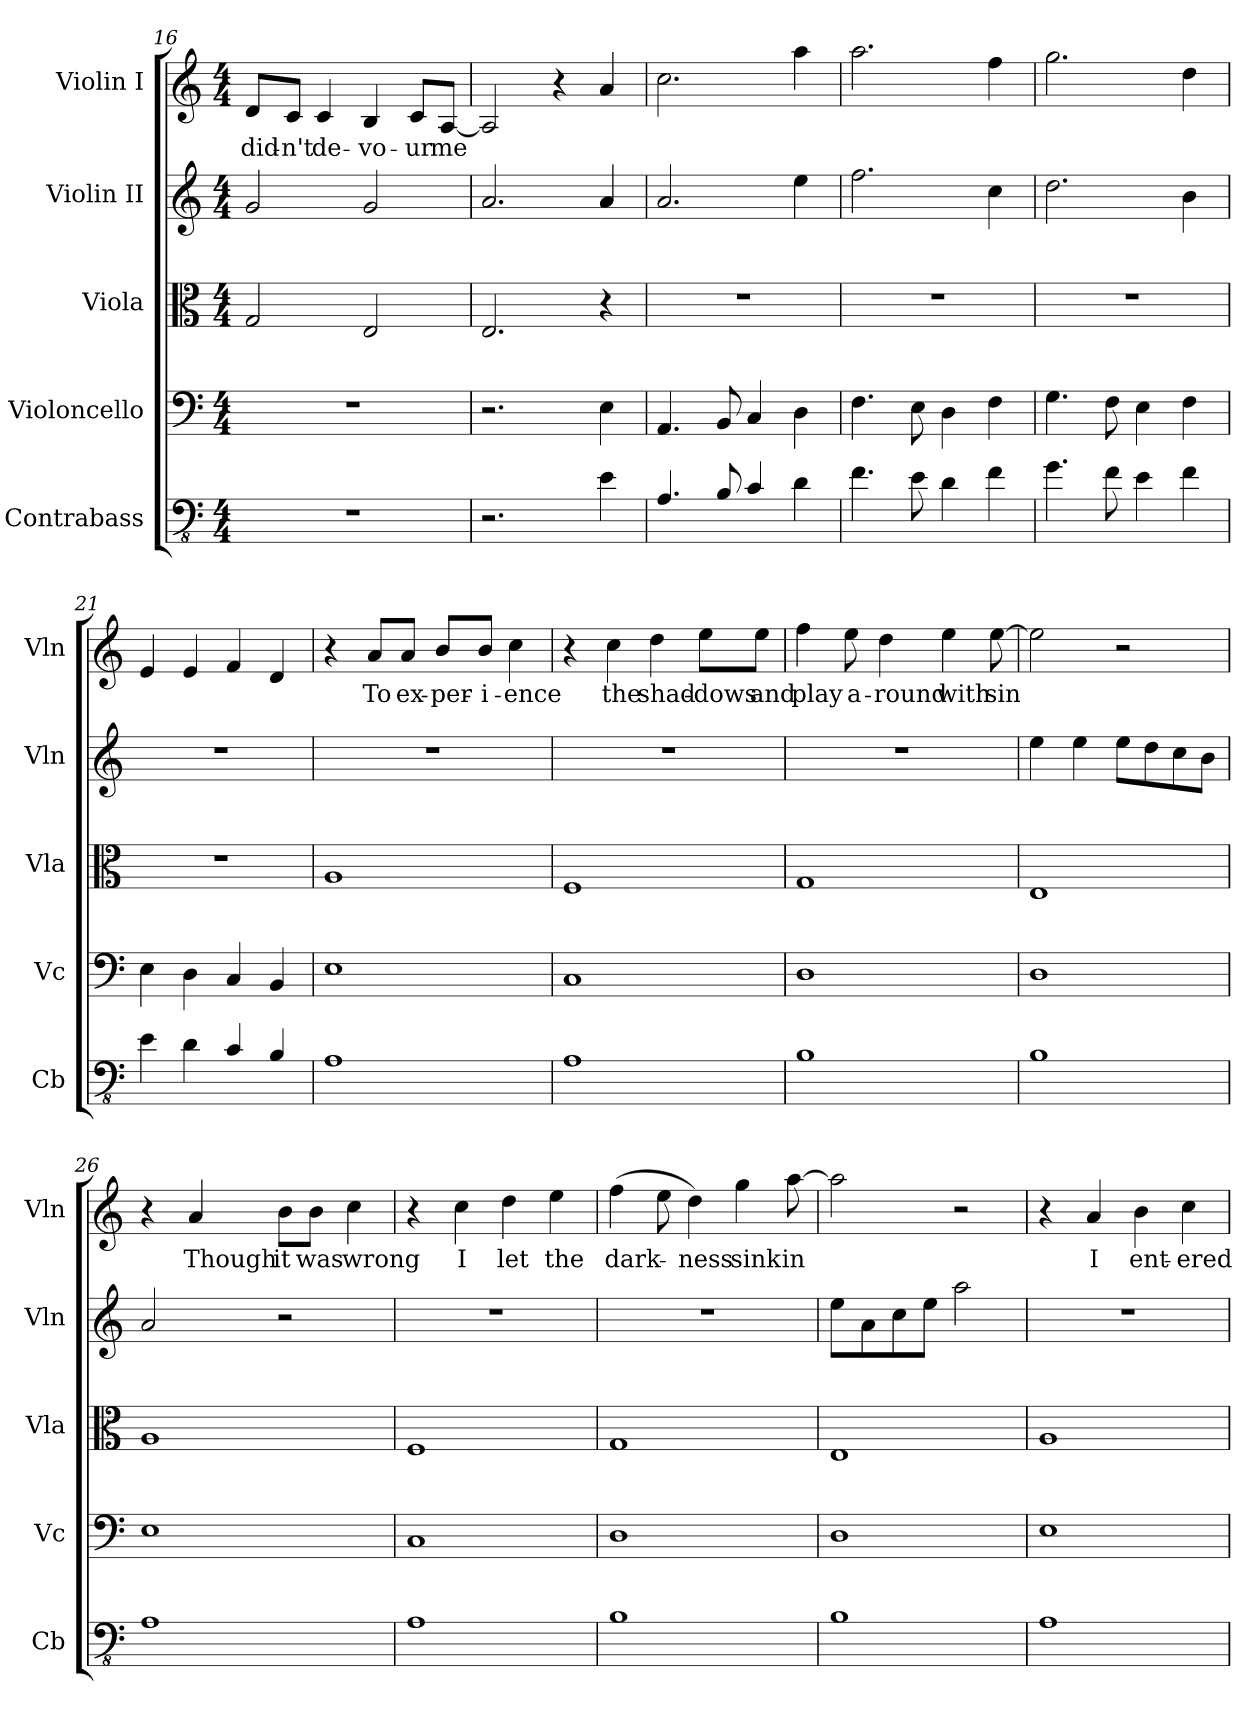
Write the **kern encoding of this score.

**kern	**kern	**kern	**kern	**kern	**text
*part5	*part4	*part3	*part2	*part1	*part1
*staff5	*staff4	*staff3	*staff2	*staff1	*staff1
*I"Contrabass	*I"Violoncello	*I"Viola	*I"Violin II	*I"Violin I	*
*I'Cb	*I'Vc	*I'Vla	*I'Vln	*I'Vln	*
*clefFv4	*clefF4	*clefC3	*clefG2	*clefG2	*
*ITrd7c12	*	*	*	*	*
*k[]	*k[]	*k[]	*k[]	*k[]	*
*M4/4	*M4/4	*M4/4	*M4/4	*M4/4	*
=16	=16	=16	=16	=16	=16
1r	1r	2G/	2g/	8d/L	did-
.	.	.	.	8c/J	-n't
.	.	.	.	4c/	de-
.	.	2E/	2g/	4B/	-vo-
.	.	.	.	8c/L	-ur
.	.	.	.	[8A/J	me
=17	=17	=17	=17	=17	=17
2.r	2.r	2.E/	2.a/	2A/]	.
.	.	.	.	4r	.
4EE\	4E\	4r	4a/	4a/	.
=18	=18	=18	=18	=18	=18
4.AAA/	4.AA/	1r	2.a/	2.cc\	.
8BBB/	8BB/	.	.	.	.
4CC/	4C/	.	.	.	.
4DD\	4D\	.	4ee\	4aa\	.
!!LO:PB:g=z
=19	=19	=19	=19	=19	=19
4.FF\	4.F\	1r	2.ff\	2.aa\	.
8EE\	8E\	.	.	.	.
4DD\	4D\	.	.	.	.
4FF\	4F\	.	4cc\	4ff\	.
=20	=20	=20	=20	=20	=20
4.GG\	4.G\	1r	2.dd\	2.gg\	.
8FF\	8F\	.	.	.	.
4EE\	4E\	.	.	.	.
4FF\	4F\	.	4b\	4dd\	.
=21	=21	=21	=21	=21	=21
4EE\	4E\	1r	1r	4e/	.
4DD\	4D\	.	.	4e/	.
4CC/	4C/	.	.	4f/	.
4BBB/	4BB/	.	.	4d/	.
=22	=22	=22	=22	=22	=22
1AAA	1E	1A	1r	4r	.
.	.	.	.	8a/L	To
.	.	.	.	8a/J	ex-
.	.	.	.	8b/L	-per-
.	.	.	.	8b/J	-i-
.	.	.	.	4cc\	-ence
=23	=23	=23	=23	=23	=23
1AAA	1C	1F	1r	4r	.
.	.	.	.	4cc\	the
.	.	.	.	4dd\	shad-
.	.	.	.	8ee\L	-dows
.	.	.	.	8ee\J	and
=24	=24	=24	=24	=24	=24
1BBB	1D	1G	1r	4ff\	play
.	.	.	.	8ee\	a-
.	.	.	.	4dd\	-round
.	.	.	.	4ee\	with
.	.	.	.	[8ee\	sin
!!LO:LB:g=z
=25	=25	=25	=25	=25	=25
1BBB	1D	1E	4ee\	2ee\]	.
.	.	.	4ee\	.	.
.	.	.	8ee\L	2r	.
.	.	.	8dd\	.	.
.	.	.	8cc\	.	.
.	.	.	8b\J	.	.
=26	=26	=26	=26	=26	=26
1AAA	1E	1A	2a/	4r	.
.	.	.	.	4a/	Though
.	.	.	2r	8b\L	it
.	.	.	.	8b\J	was
.	.	.	.	4cc\	wrong
=27	=27	=27	=27	=27	=27
1AAA	1C	1F	1r	4r	.
.	.	.	.	4cc\	I
.	.	.	.	4dd\	let
.	.	.	.	4ee\	the
=28	=28	=28	=28	=28	=28
1BBB	1D	1G	1r	(4ff\	dark-
.	.	.	.	8ee\	.
.	.	.	.	4dd\)	-ness
.	.	.	.	4gg\	sink
.	.	.	.	[8aa\	in
=29	=29	=29	=29	=29	=29
1BBB	1D	1E	8ee\L	2aa\]	.
.	.	.	8a\	.	.
.	.	.	8cc\	.	.
.	.	.	8ee\J	.	.
.	.	.	2aa\	2r	.
=30	=30	=30	=30	=30	=30
1AAA	1E	1A	1r	4r	.
.	.	.	.	4a/	I
.	.	.	.	4b\	ent-
.	.	.	.	4cc\	-ered
=	=	=	=	=	=
*-	*-	*-	*-	*-	*-
